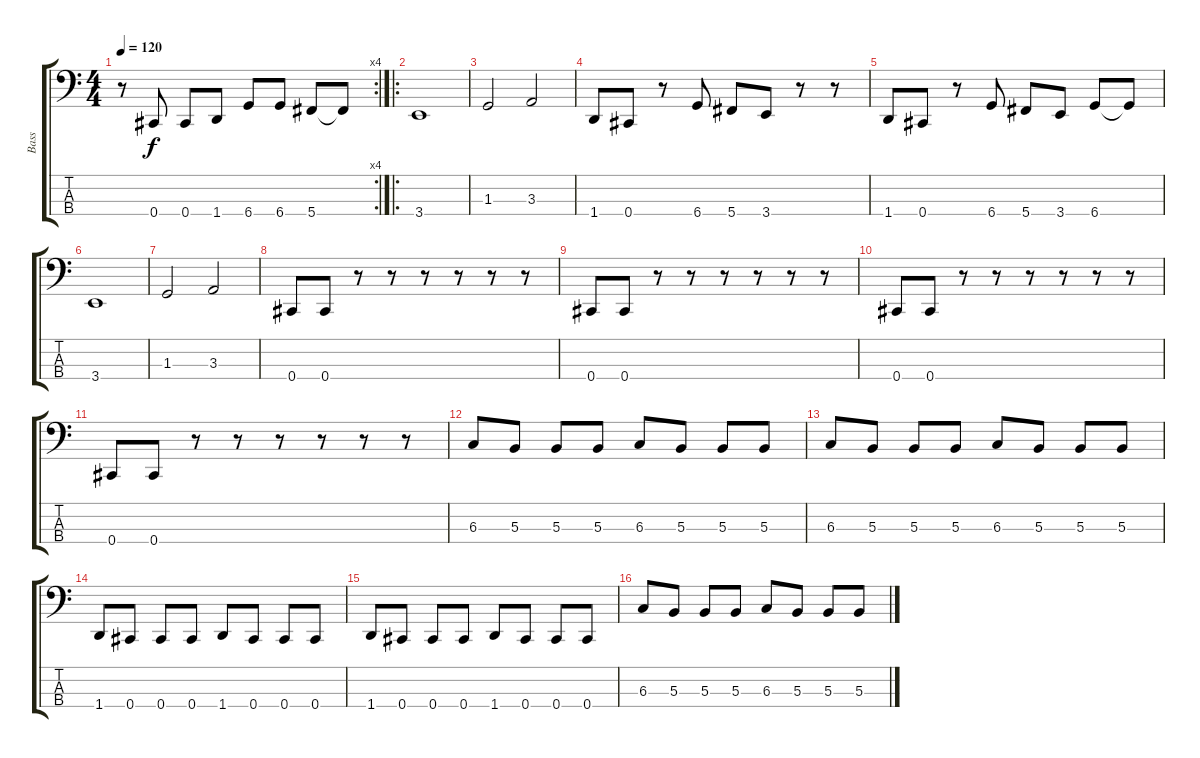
\track ("Bass" "Bass") {instrument electricbasspick}
\staff {score tabs}
\tuning (E2 B1 Gb1 Db1) {hide}
\rc 4
\ts (4 4)
\tempo 120
\clef f4
\ks c
r.8{dy f} 0.4.8 0.4.8 1.4.8 6.4.8 6.4.8 5.4.8 5.4{t}.8 |
\ro
3.4.1 |
1.3.2 3.3.2 |
1.4.8 0.4.8 r.8 6.4.8 5.4.8 3.4.8 r.8 r.8 |
1.4.8 0.4.8 r.8 6.4.8 5.4.8 3.4.8 6.4.8 6.4{t}.8 |
3.4.1 |
1.3.2 3.3.2 |
0.4.8 0.4.8 r.8 r.8 r.8 r.8 r.8 r.8 |
0.4.8 0.4.8 r.8 r.8 r.8 r.8 r.8 r.8 |
0.4.8 0.4.8 r.8 r.8 r.8 r.8 r.8 r.8 |
0.4.8 0.4.8 r.8 r.8 r.8 r.8 r.8 r.8 |
6.3.8 5.3.8 5.3.8 5.3.8 6.3.8 5.3.8 5.3.8 5.3.8 |
6.3.8 5.3.8 5.3.8 5.3.8 6.3.8 5.3.8 5.3.8 5.3.8 |
1.4.8 0.4.8 0.4.8 0.4.8 1.4.8 0.4.8 0.4.8 0.4.8 |
1.4.8 0.4.8 0.4.8 0.4.8 1.4.8 0.4.8 0.4.8 0.4.8 |
6.3.8 5.3.8 5.3.8 5.3.8 6.3.8 5.3.8 5.3.8 5.3.8
